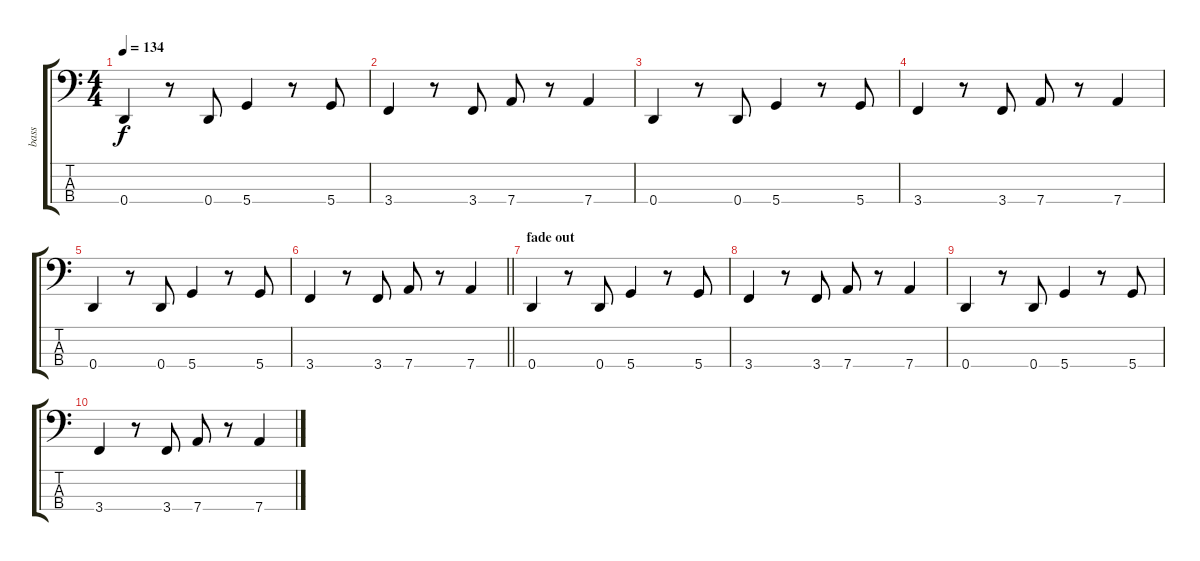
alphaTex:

\track ("bass" "bass") {instrument acousticbass}
\staff {score tabs}
\tuning (G2 D2 A1 D1) {hide}
\ts (4 4)
\tempo 134
\clef f4
\ks c
0.4.4{dy f} r.8 0.4.8 5.4.4 r.8 5.4.8 |
3.4.4 r.8 3.4.8 7.4.8 r.8 7.4.4 |
0.4.4 r.8 0.4.8 5.4.4 r.8 5.4.8 |
3.4.4 r.8 3.4.8 7.4.8 r.8 7.4.4 |
0.4.4 r.8 0.4.8 5.4.4 r.8 5.4.8 |
\barLineRight lightlight
3.4.4 r.8 3.4.8 7.4.8 r.8 7.4.4 |
\section ("" "fade out")
0.4.4{volume 0} r.8 0.4.8 5.4.4 r.8 5.4.8 |
3.4.4 r.8 3.4.8 7.4.8 r.8 7.4.4 |
0.4.4 r.8 0.4.8 5.4.4 r.8 5.4.8 |
3.4.4 r.8 3.4.8 7.4.8 r.8 7.4.4
